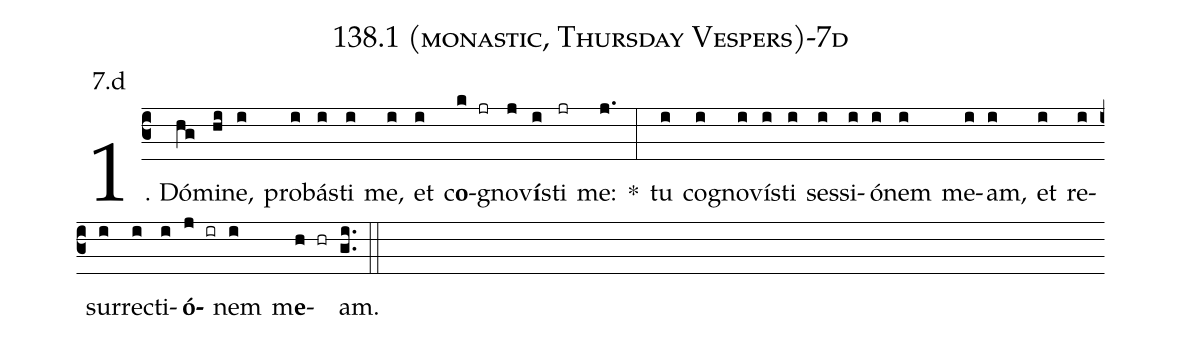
name: 138.1 (monastic, Thursday Vespers)-7d;
annotation: 7.d;
%%
(c3)1. Dó(hg)mi(hi)ne,(i) pro(i)bás(i)ti(i) me,(i) et(i) c<b>o</b>(k jr)gno(j)v<b>í</b>s(i)ti(jr) me:(j.) *(:) tu(i) co(i)gno(i)vís(i)ti(i) ses(i)si(i)ó(i)nem(i) me(i)am,(i) et(i) re(i)sur(i)rec(i)ti(i)<b>ó</b>(j ir)nem(i) m<b>e</b>(h hr)am.(gi..) (::)
